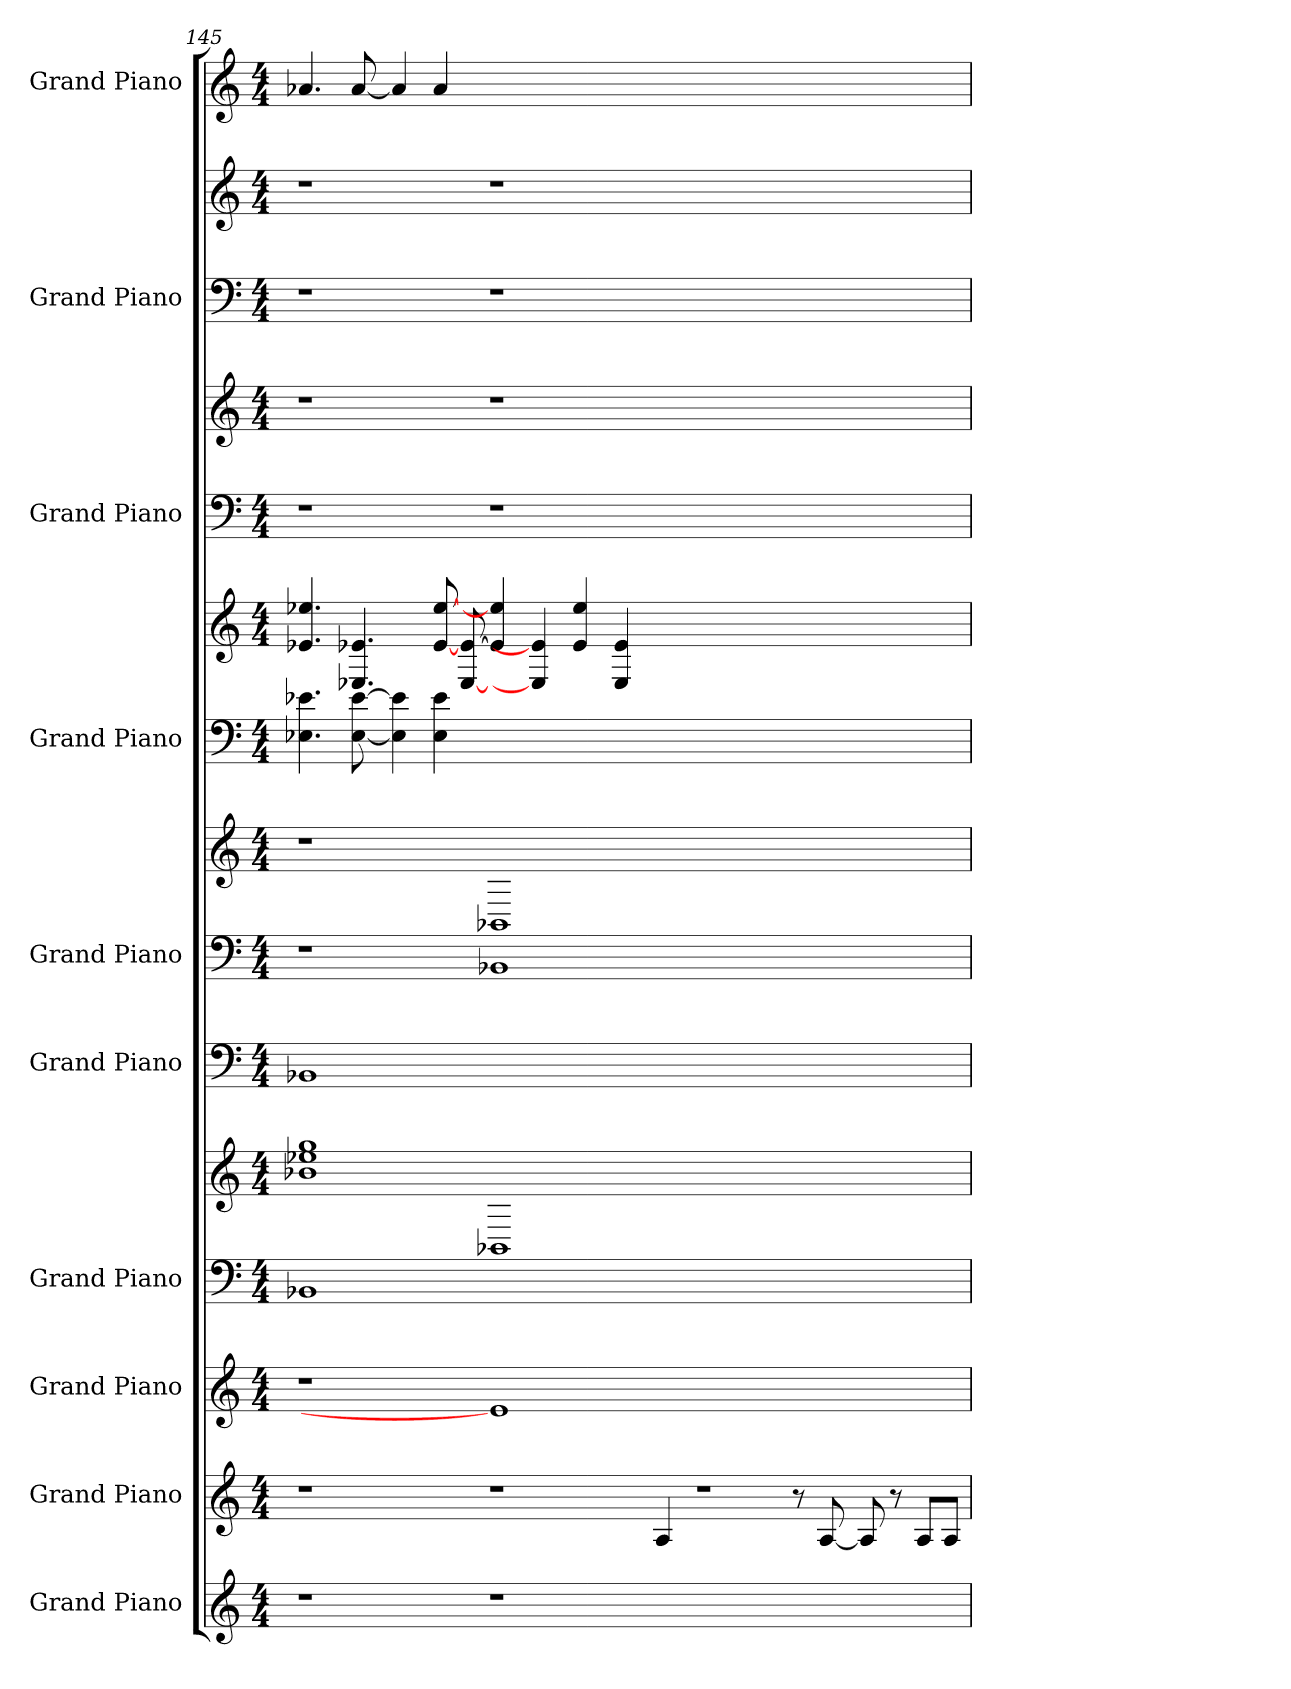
**kern	**kern	**kern	**kern	**kern	**kern	**kern	**kern	**kern	**kern	**kern	**kern	**kern	**kern	**kern
*part10	*part9	*part8	*part7	*part7	*part6	*part5	*part5	*part4	*part4	*part3	*part3	*part2	*part2	*part1
*staff15	*staff14	*staff13	*staff12	*staff11	*staff10	*staff9	*staff8	*staff7	*staff6	*staff5	*staff4	*staff3	*staff2	*staff1
*I"Grand Piano	*I"Grand Piano	*I"Grand Piano	*I"Grand Piano	*	*I"Grand Piano	*I"Grand Piano	*	*I"Grand Piano	*	*I"Grand Piano	*	*I"Grand Piano	*	*I"Grand Piano
*clefG2	*clefG2	*clefG2	*clefF4	*clefG2	*clefF4	*clefF4	*clefG2	*clefF4	*clefG2	*clefF4	*clefG2	*clefF4	*clefG2	*clefG2
*k[]	*k[]	*k[]	*k[]	*k[]	*k[]	*k[]	*k[]	*k[]	*k[]	*k[]	*k[]	*k[]	*k[]	*k[]
*C:	*C:	*C:	*C:	*C:	*C:	*C:	*C:	*C:	*C:	*C:	*C:	*C:	*C:	*C:
*M4/4	*M4/4	*M4/4	*M4/4	*M4/4	*M4/4	*M4/4	*M4/4	*M4/4	*M4/4	*M4/4	*M4/4	*M4/4	*M4/4	*M4/4
=145	=145	=145	=145	=145	=145	=145	=145	=145	=145	=145	=145	=145	=145	=145
1r	1r	1r	1BB-X	1b-X 1ee-X 1gg	1BB-X	1r	1r	4.E-X 4.e-X	4.e-X 4.ee-X	1r	1r	1r	1r	4.a-X
.	.	.	.	.	.	.	.	[8E- [8e-	4.E-X 4.e-X	.	.	.	.	[8a-
.	.	.	.	.	.	.	.	4E-] 4e-]	.	.	.	.	.	4a-]
.	.	.	.	.	.	.	.	4E- 4e-	[8e- [8ee-	.	.	.	.	4a-
.	.	.	.	.	.	.	.	.	[8E- [8e-	.	.	.	.	.
1r	1r	1e]	0.ryy	1BB-X	0.ryy	1BB-X	1BB-X	0.ryy	4e-] 4ee-]	1r	1r	1r	1r	0.ryy
.	.	.	.	.	.	.	.	.	4E-] 4e-]	.	.	.	.	.
.	.	.	.	.	.	.	.	.	4e- 4ee-	.	.	.	.	.
.	.	.	.	.	.	.	.	.	4E- 4e-	.	.	.	.	.
0ryy	4A	0ryy	.	0ryy	.	0ryy	0ryy	.	0ryy	0ryy	0ryy	0ryy	0ryy	.
.	1r	.	.	.	.	.	.	.	.	.	.	.	.	.
.	8r	.	.	.	.	.	.	.	.	.	.	.	.	.
.	[8A	.	.	.	.	.	.	.	.	.	.	.	.	.
.	8A]	.	.	.	.	.	.	.	.	.	.	.	.	.
.	8r	.	.	.	.	.	.	.	.	.	.	.	.	.
.	8AL	.	.	.	.	.	.	.	.	.	.	.	.	.
.	8AJ	.	.	.	.	.	.	.	.	.	.	.	.	.
=	=	=	=	=	=	=	=	=	=	=	=	=	=	=
*-	*-	*-	*-	*-	*-	*-	*-	*-	*-	*-	*-	*-	*-	*-
